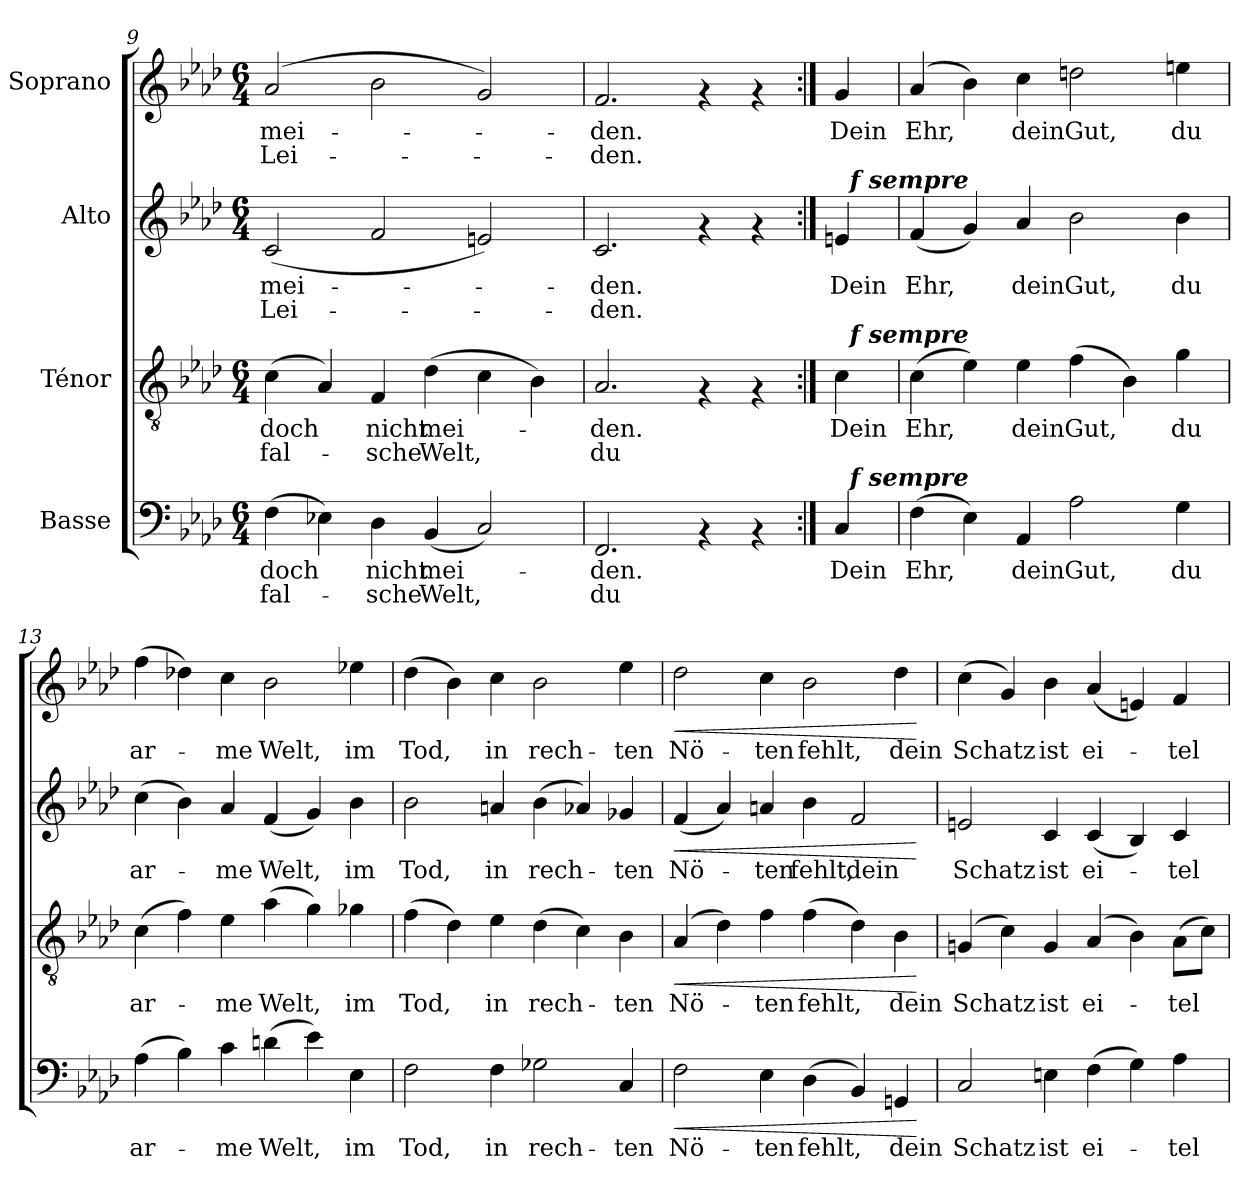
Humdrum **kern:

**kern	**text	**text	**dynam	**kern	**text	**text	**dynam	**kern	**text	**text	**dynam	**kern	**text	**text	**dynam
*part4	*part4	*part4	*part4	*part3	*part3	*part3	*part3	*part2	*part2	*part2	*part2	*part1	*part1	*part1	*part1
*staff4	*staff4	*staff4	*staff4	*staff3	*staff3	*staff3	*staff3	*staff2	*staff2	*staff2	*staff2	*staff1	*staff1	*staff1	*staff1
*I"Basse	*	*	*	*I"Ténor	*	*	*	*I"Alto	*	*	*	*I"Soprano	*	*	*
*clefF4	*	*	*	*clefGv2	*	*	*	*clefG2	*	*	*	*clefG2	*	*	*
*k[b-e-a-d-]	*	*	*	*k[b-e-a-d-]	*	*	*	*k[b-e-a-d-]	*	*	*	*k[b-e-a-d-]	*	*	*
*A-:	*	*	*	*A-:	*	*	*	*A-:	*	*	*	*A-:	*	*	*
*M6/4	*	*	*	*M6/4	*	*	*	*M6/4	*	*	*	*M6/4	*	*	*
=9	=9	=9	=9	=9	=9	=9	=9	=9	=9	=9	=9	=9	=9	=9	=9
!	!LO:LY:b	!LO:LY:b	!	!	!LO:LY:b	!LO:LY:b	!	!	!LO:LY:b	!LO:LY:b	!	!	!LO:LY:b	!LO:LY:b	!
(>4F\	doch	fal-	.	(>4c\	doch	fal-	.	(<2c/	-mei-	Lei-	.	(<2a-/	mei-	Lei-	.
4E-X\)	.	.	.	4A-/)	.	.	.	.	.	.	.	.	.	.	.
!	!LO:LY:b	!LO:LY:b	!	!	!LO:LY:b	!LO:LY:b	!	!	!	!	!	!	!	!	!
4D-\	nicht	-sche	.	4F/	nicht	-sche	.	2f/	.	.	.	2b-\	.	.	.
!	!LO:LY:b	!LO:LY:b	!	!	!LO:LY:b	!LO:LY:b	!	!	!	!	!	!	!	!	!
(<4BB-/	mei-	Welt,	.	(>4d-\	mei-	Welt,	.	.	.	.	.	.	.	.	.
2C/)	.	.	.	4c\	.	.	.	2en/)	.	.	.	2g/)	.	.	.
.	.	.	.	4B-\)	.	.	.	.	.	.	.	.	.	.	.
=10	=10	=10	=10	=10	=10	=10	=10	=10	=10	=10	=10	=10	=10	=10	=10
!	!LO:LY:b	!LO:LY:b	!	!	!LO:LY:b	!LO:LY:b	!	!	!LO:LY:b	!LO:LY:b	!	!	!LO:LY:b	!LO:LY:b	!
2.FF/	-den.	du	.	2.A-/	-den.	du	.	2.c/	-den.	-den.	.	2.f/	-den.	-den.	.
4rAA	.	.	.	4rF	.	.	.	4rf	.	.	.	4rf	.	.	.
4rAA	.	.	.	4rF	.	.	.	4rf	.	.	.	4rf	.	.	.
!!LO:PB:g=z
=11:|!	=11:|!	=11:|!	=11:|!	=11:|!	=11:|!	=11:|!	=11:|!	=11:|!	=11:|!	=11:|!	=11:|!	=11:|!	=11:|!	=11:|!	=11:|!
!	!LO:LY:b	!	!	!	!LO:LY:b	!	!	!	!LO:LY:b	!	!	!	!LO:LY:b	!	!
*^	*	*	*	*^	*	*	*	*^	*	*	*	*	*	*	*
4C/	32ryy	Dein	.	.	4c\	32ryy	Dein	.	.	4en/	32ryy	Dein	.	.	4g/	Dein	.	.
!	!	!	!	!	!	!	!	!	!	!	!LO:TX:a:Bi:t=f sempre	!	!	!	!	!	!	!
!	!	!	!	!	!	!LO:TX:a:Bi:t=f sempre	!	!	!	!	!	!	!	!	!	!	!	!
!	!LO:TX:a:Bi:t=f sempre	!	!	!	!	!	!	!	!	!	!	!	!	!	!	!	!	!
.	8..ryy	.	.	.	.	8..ryy	.	.	.	.	8..ryy	.	.	.	.	.	.	.
=12	=12	=12	=12	=12	=12	=12	=12	=12	=12	=12	=12	=12	=12	=12	=12	=12	=12	=12
!	!	!LO:LY:b	!	!	!	!	!LO:LY:b	!	!	!	!	!LO:LY:b	!	!	!	!LO:LY:b	!	!
*v	*v	*	*	*	*	*	*	*	*	*v	*v	*	*	*	*	*	*	*
*	*	*	*	*v	*v	*	*	*	*	*	*	*	*	*	*	*
(>4F\	Ehr,	.	.	(>4c\	Ehr,	.	.	(<4f/	Ehr,	.	.	(<4a-/	Ehr,	.	.
4E-\)	.	.	.	4e-\)	.	.	.	4g/)	.	.	.	4b-\)	.	.	.
!	!LO:LY:b	!	!	!	!LO:LY:b	!	!	!	!LO:LY:b	!	!	!	!LO:LY:b	!	!
4AA-/	dein	.	.	4e-\	dein	.	.	4a-/	dein	.	.	4cc\	dein	.	.
!	!LO:LY:b	!	!	!	!LO:LY:b	!	!	!	!LO:LY:b	!	!	!	!LO:LY:b	!	!
2A-\	Gut,	.	.	(>4f\	Gut,	.	.	2b-\	Gut,	.	.	2ddn\	Gut,	.	.
.	.	.	.	4B-\)	.	.	.	.	.	.	.	.	.	.	.
!	!LO:LY:b	!	!	!	!LO:LY:b	!	!	!	!LO:LY:b	!	!	!	!LO:LY:b	!	!
4G\	du	.	.	4g\	du	.	.	4b-\	du	.	.	4een\	du	.	.
=13	=13	=13	=13	=13	=13	=13	=13	=13	=13	=13	=13	=13	=13	=13	=13
!	!LO:LY:b	!	!	!	!LO:LY:b	!	!	!	!LO:LY:b	!	!	!	!LO:LY:b	!	!
(>4A-\	ar-	.	.	(>4c\	ar-	.	.	(>4cc\	ar-	.	.	(>4ff\	ar-	.	.
4B-\)	.	.	.	4f\)	.	.	.	4b-\)	.	.	.	4dd-X\)	.	.	.
!	!LO:LY:b	!	!	!	!LO:LY:b	!	!	!	!LO:LY:b	!	!	!	!LO:LY:b	!	!
4c\	-me	.	.	4e-\	-me	.	.	4a-/	-me	.	.	4cc\	-me	.	.
!	!LO:LY:b	!	!	!	!LO:LY:b	!	!	!	!LO:LY:b	!	!	!	!LO:LY:b	!	!
(>4dn\	Welt,	.	.	(>4a-\	Welt,	.	.	(<4f/	Welt,	.	.	2b-\	Welt,	.	.
4e-\)	.	.	.	4g\)	.	.	.	4g/)	.	.	.	.	.	.	.
!	!LO:LY:b	!	!	!	!LO:LY:b	!	!	!	!LO:LY:b	!	!	!	!LO:LY:b	!	!
4E-\	im	.	.	4g-X\	im	.	.	4b-\	im	.	.	4ee-X\	im	.	.
=14	=14	=14	=14	=14	=14	=14	=14	=14	=14	=14	=14	=14	=14	=14	=14
!	!LO:LY:b	!	!	!	!LO:LY:b	!	!	!	!LO:LY:b	!	!	!	!LO:LY:b	!	!
2F\	Tod,	.	.	(>4f\	Tod,	.	.	2b-\	Tod,	.	.	(>4dd-\	Tod,	.	.
.	.	.	.	4d-\)	.	.	.	.	.	.	.	4b-\)	.	.	.
!	!LO:LY:b	!	!	!	!LO:LY:b	!	!	!	!LO:LY:b	!	!	!	!LO:LY:b	!	!
4F\	in	.	.	4e-\	in	.	.	4an/	in	.	.	4cc\	in	.	.
!	!LO:LY:b	!	!	!	!LO:LY:b	!	!	!	!LO:LY:b	!	!	!	!LO:LY:b	!	!
2G-X\	rech-	.	.	(>4d-\	rech-	.	.	(>4b-\	rech-	.	.	2b-\	rech-	.	.
.	.	.	.	4c\)	.	.	.	4a-X/)	.	.	.	.	.	.	.
!	!LO:LY:b	!	!	!	!LO:LY:b	!	!	!	!LO:LY:b	!	!	!	!LO:LY:b	!	!
4C/	-ten	.	.	4B-\	-ten	.	.	4g-X/	-ten	.	.	4ee-\	-ten	.	.
=15	=15	=15	=15	=15	=15	=15	=15	=15	=15	=15	=15	=15	=15	=15	=15
!	!LO:LY:b	!	!LO:HP:b	!	!LO:LY:b	!	!LO:HP:b	!	!LO:LY:b	!	!LO:HP:b	!	!LO:LY:b	!	!LO:HP:b
2F\	Nö-	.	<	(<4A-/	Nö-	.	<	(<4f/	Nö-	.	<	2dd-\	Nö-	.	<
.	.	.	.	4d-\)	.	.	.	4a-/)	.	.	.	.	.	.	.
!	!LO:LY:b	!	!	!	!LO:LY:b	!	!	!	!LO:LY:b	!	!	!	!LO:LY:b	!	!
4E-\	-ten	.	.	4f\	-ten	.	.	4an/	-ten	.	.	4cc\	-ten	.	.
!	!LO:LY:b	!	!	!	!LO:LY:b	!	!	!	!LO:LY:b	!	!	!	!LO:LY:b	!	!
(>4D-\	fehlt,	.	.	(>4f\	fehlt,	.	.	4b-\	fehlt,	.	.	2b-\	fehlt,	.	.
!	!	!	!	!	!	!	!	!	!LO:LY:b	!	!	!	!	!	!
4BB-/)	.	.	.	4d-\)	.	.	.	2f/	dein	.	.	.	.	.	.
!	!LO:LY:b	!	!	!	!LO:LY:b	!	!	!	!	!	!	!	!LO:LY:b	!	!
4GGn/	dein	.	.	4B-\	dein	.	.	.	.	.	.	4dd-\	dein	.	.
.	.	.	[	.	.	.	[	.	.	.	[	.	.	.	[
!!LO:LB:g=z
=16	=16	=16	=16	=16	=16	=16	=16	=16	=16	=16	=16	=16	=16	=16	=16
!	!LO:LY:b	!	!	!	!LO:LY:b	!	!	!	!LO:LY:b	!	!	!	!LO:LY:b	!	!
2C/	Schatz	.	.	(<4Gn/	Schatz	.	.	2en/	Schatz	.	.	(>4cc\	Schatz	.	.
.	.	.	.	4c\)	.	.	.	.	.	.	.	4g/)	.	.	.
!	!LO:LY:b	!	!	!	!LO:LY:b	!	!	!	!LO:LY:b	!	!	!	!LO:LY:b	!	!
4En\	ist	.	.	4G/	ist	.	.	4c/	ist	.	.	4b-\	ist	.	.
!	!LO:LY:b	!	!	!	!LO:LY:b	!	!	!	!LO:LY:b	!	!	!	!LO:LY:b	!	!
(>4F\	ei-	.	.	(<4A-/	ei-	.	.	(<4c/	ei-	.	.	(<4a-/	ei-	.	.
4G\)	.	.	.	4B-\)	.	.	.	4B-/)	.	.	.	4en/)	.	.	.
!	!LO:LY:b	!	!	!	!LO:LY:b	!	!	!	!LO:LY:b	!	!	!	!LO:LY:b	!	!
4A-\	-tel	.	.	(>8A-\L	-tel	.	.	4c/	-tel	.	.	4f/	-tel	.	.
.	.	.	.	8c\J)	.	.	.	.	.	.	.	.	.	.	.
=	=	=	=	=	=	=	=	=	=	=	=	=	=	=	=
*-	*-	*-	*-	*-	*-	*-	*-	*-	*-	*-	*-	*-	*-	*-	*-
